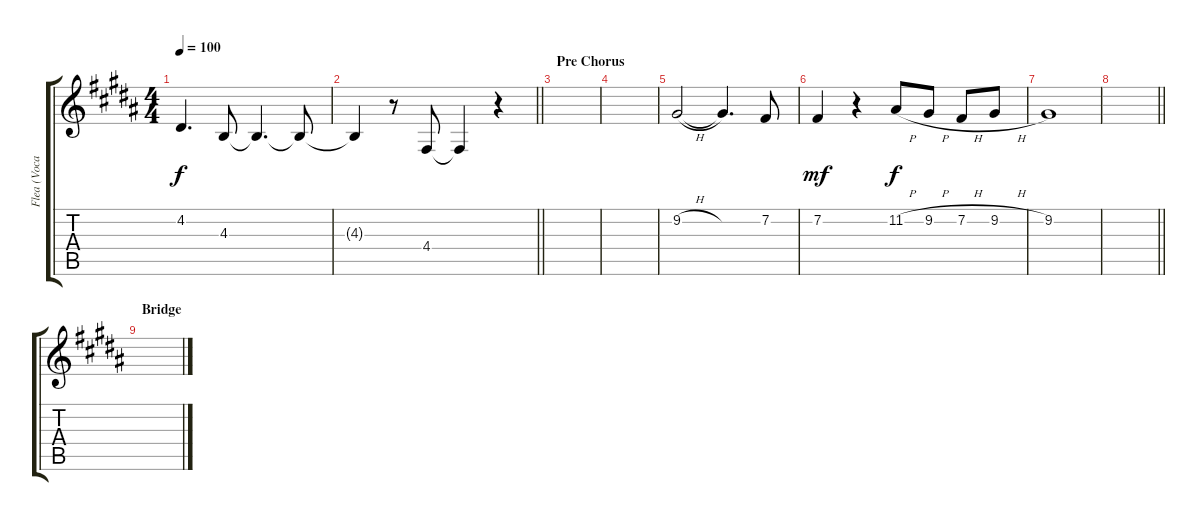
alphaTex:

\track ("Flea (Vocals)" "Flea (Voca") {instrument tenorsax}
\staff {score tabs}
\tuning (E4 B3 G3 D3 A2 E2) {hide}
\ts (4 4)
\tempo 100
\clef g2
\ks b
4.2{t}.4{d dy f} 4.3.8 4.3{t}.4{d} 4.3{t}.8 |
\barLineRight lightlight
4.3{t}.4 r.8 4.4.8 4.4{t}.4 r.4 |
\section ("" "Pre Chorus")
|
|
9.2{h}.2 9.2{t}.4{d} 7.2.8 |
7.2.4{dy mf} r.4 11.2{h}.8{dy f} 9.2{h}.8 7.2{h}.8 9.2{h}.8 |
9.2.1 |
\barLineRight lightlight
|
\section ("" "Bridge")
